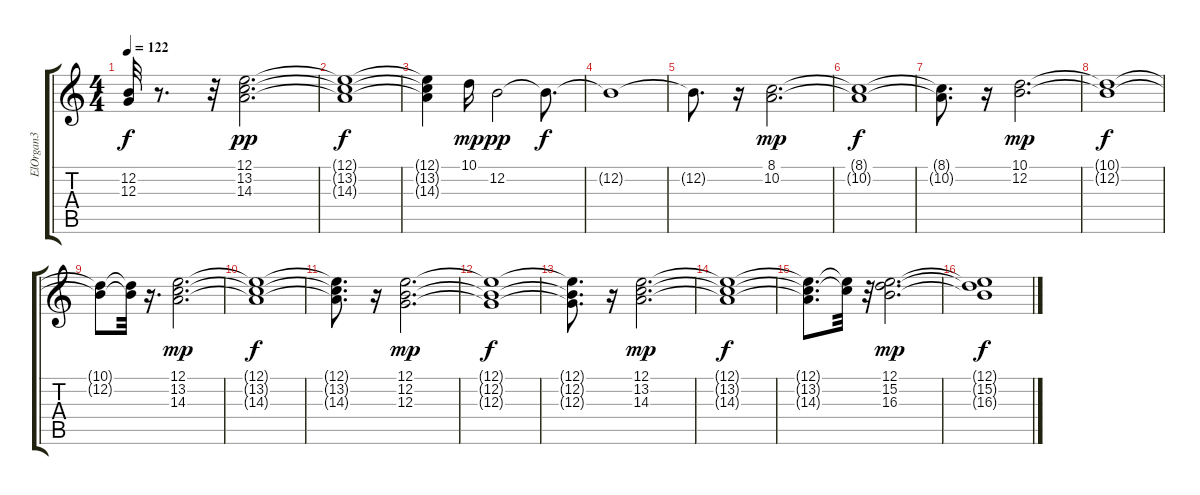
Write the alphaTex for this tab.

\track ("ElOrgan3" "ElOrgan3") {instrument rockorgan}
\staff {score tabs}
\tuning (E4 B3 G3 D3 A2 E2) {hide}
\ts (4 4)
\tempo 122
\clef g2
\ks c
(12.2{t} 12.3{t}).32{dy f} r.8{d} r.32 (12.1 13.2 14.3).2{d dy pp} |
(12.1{t} 13.2{t} 14.3{t}).1{dy f} |
(12.1{t} 13.2{t} 14.3{t}).4 10.1.16{dy mp} 12.2.2{dy pp} 12.2{t}.8{d dy f} |
12.2{t}.1 |
12.2{t}.8{d} r.16 (8.1 10.2).2{d dy mp} |
(8.1{t} 10.2{t}).1{dy f} |
(8.1{t} 10.2{t}).8{d} r.16 (10.1 12.2).2{d dy mp} |
(10.1{t} 12.2{t}).1{dy f} |
(10.1{t} 12.2{t}).8 (10.1{t} 12.2{t}).32 r.16{d} (12.1 13.2 14.3).2{d dy mp} |
(12.1{t} 13.2{t} 14.3{t}).1{dy f} |
(12.1{t} 13.2{t} 14.3{t}).8{d} r.16 (12.1 12.2 12.3).2{d dy mp} |
(12.1{t} 12.2{t} 12.3{t}).1{dy f} |
(12.1{t} 12.2{t} 12.3{t}).8{d} r.16 (12.1 13.2 14.3).2{d dy mp} |
(12.1{t} 13.2{t} 14.3{t}).1{dy f} |
(12.1{t} 13.2{t} 14.3{t}).8{d} (12.1{t} 13.2{t}).32 r.32 (12.1 15.2 16.3).2{d dy mp} |
(12.1{t} 15.2{t} 16.3{t}).1{dy f}
